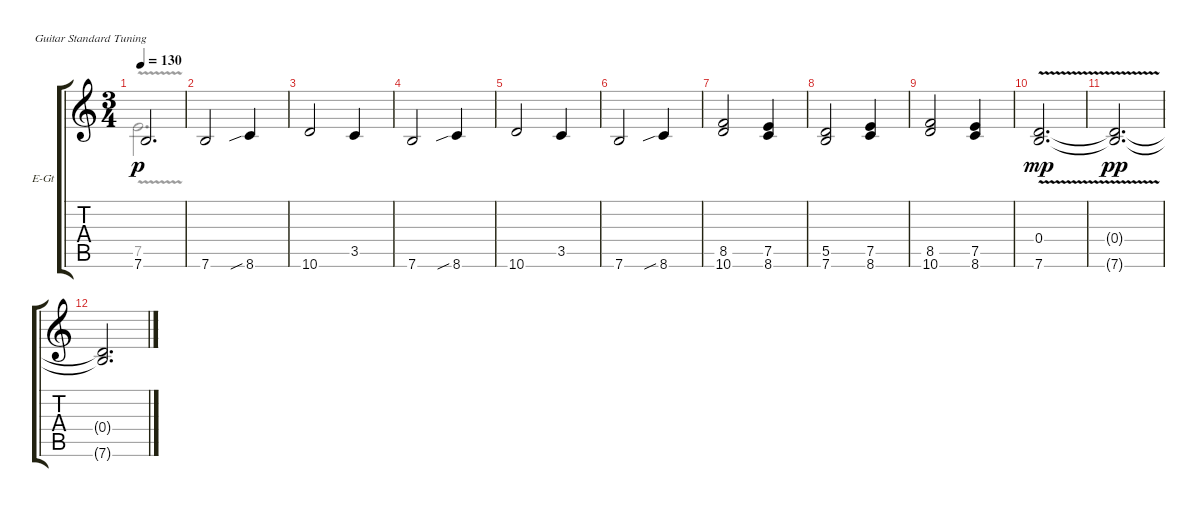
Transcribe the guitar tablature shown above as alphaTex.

\bracketExtendMode groupsimilarinstruments
\firstSystemTrackNameOrientation horizontal
\otherSystemsTrackNameOrientation horizontal
\track ("J-Guitar" "E-Gt") {instrument electricguitarclean}
\staff {score tabs}
\tuning (E4 B3 G3 D3 A2 E2)
\voice
\ts (3 4)
\tempo 130
\clef g2
\ks c
7.6.2{d dy p} |
7.6.2 8.6{sib}.4 |
10.6.2 3.5.4 |
7.6.2 8.6{sib}.4 |
10.6.2 3.5.4 |
7.6.2 8.6{sib}.4 |
(10.6 8.5).2 (8.6 7.5).4 |
(7.6 5.5).2 (8.6 7.5).4 |
(10.6 8.5).2 (8.6 7.5).4 |
(0.4{v} 7.6{v}).2{d dy mp} |
(0.4{t} 7.6{t}).2{d dy pp} |
(0.4{t} 7.6{t}).2{d} |
|
\voice
\clef g2
\ottava regular
\simile none
\ks c
7.5{v}.2{d dy p} |
|
|
|
|
|
|
|
|
|
|
|
|
